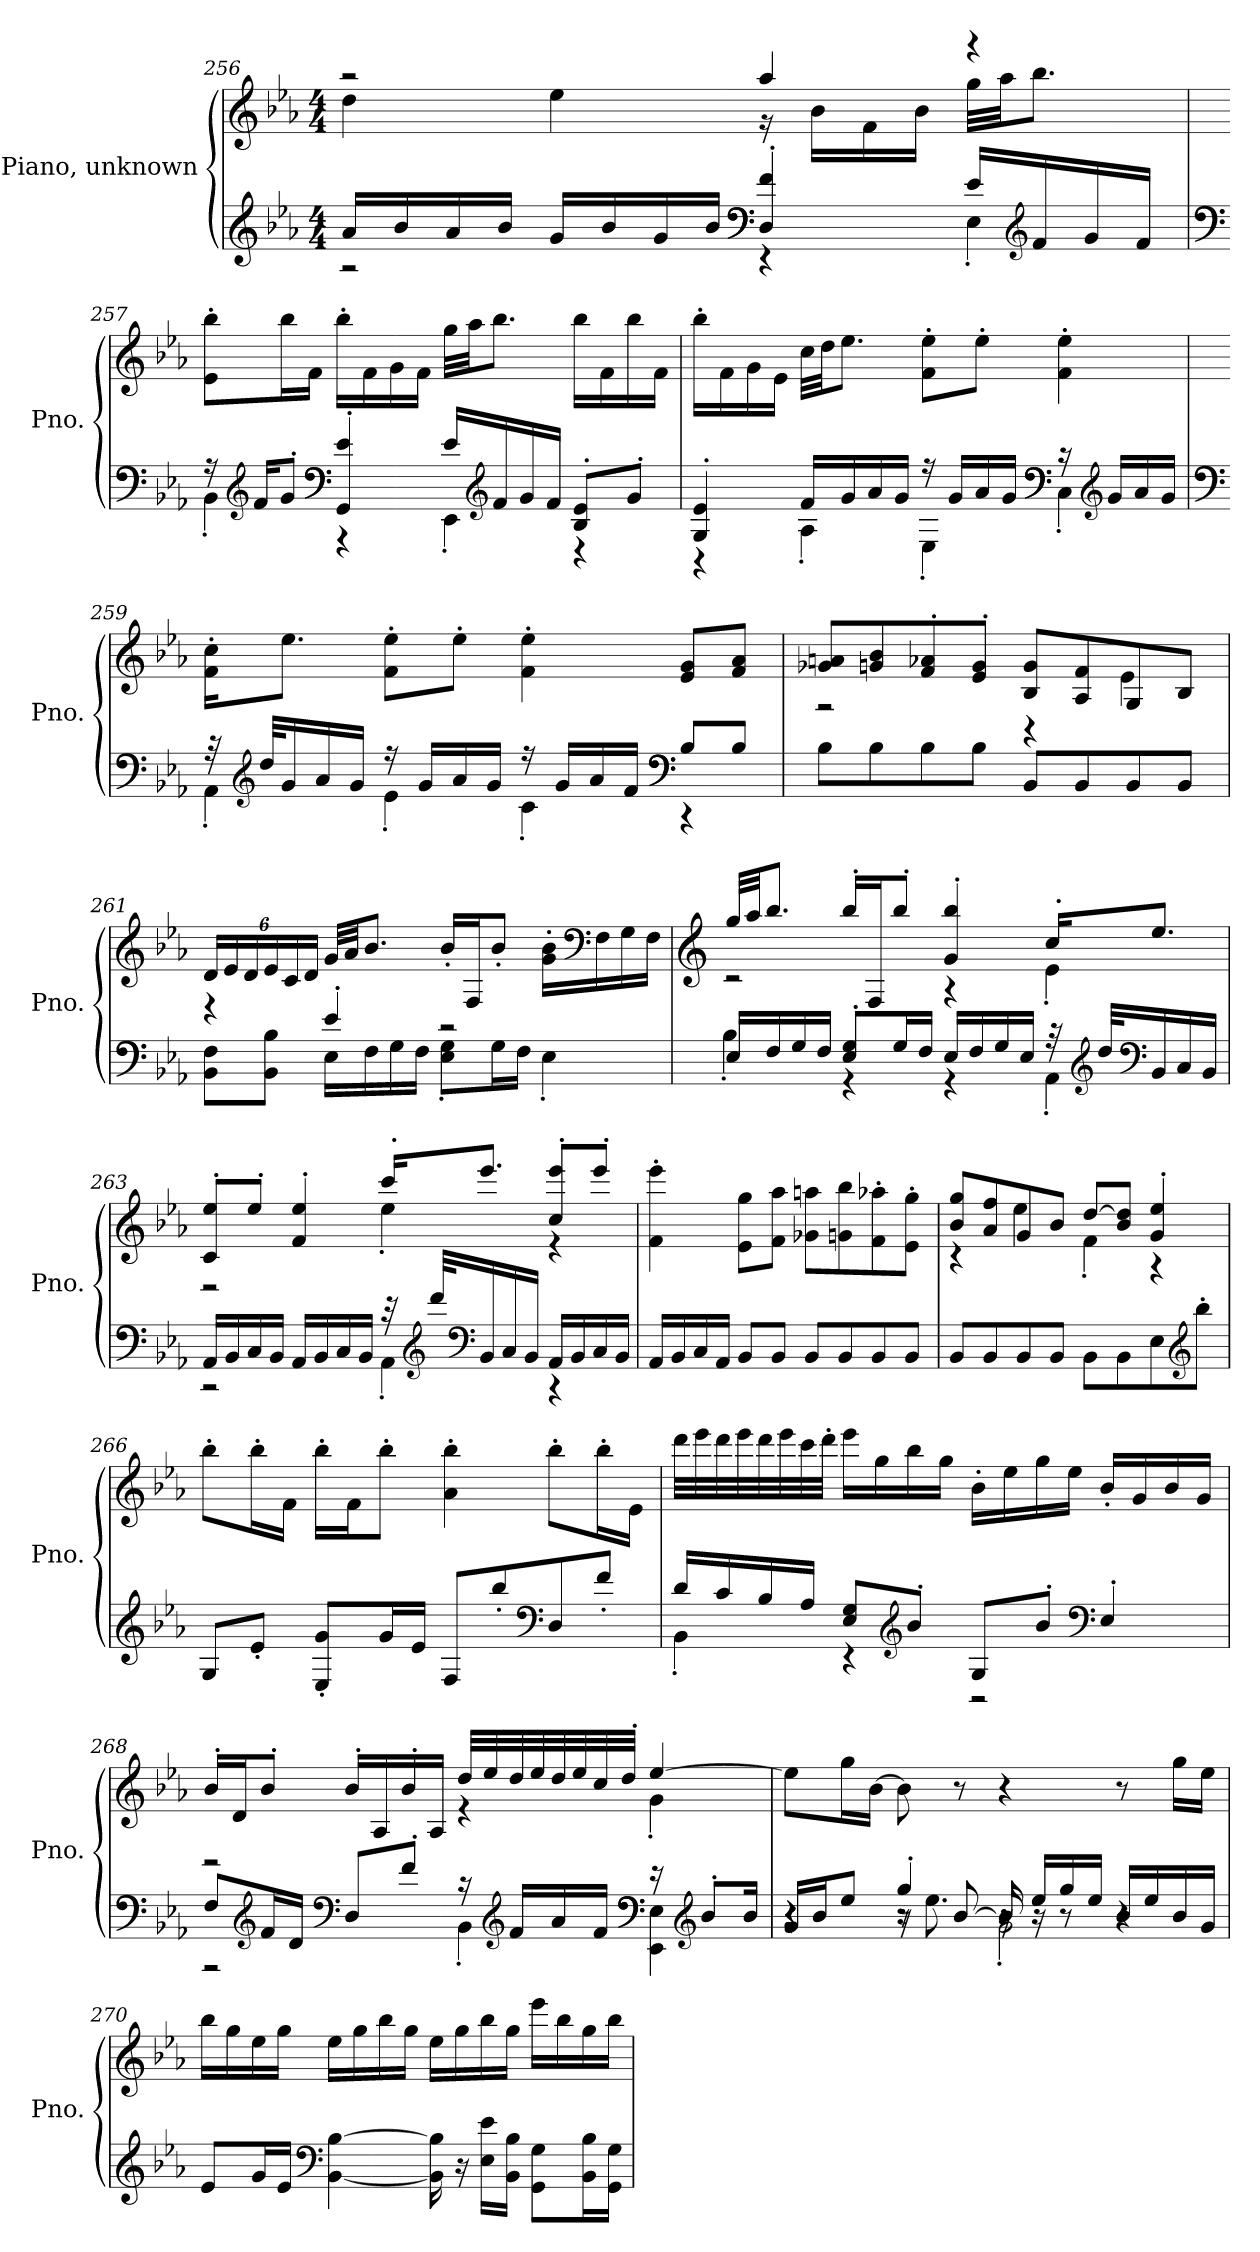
**kern	**kern
*part1	*part1
*staff2	*staff1
*I"Piano, unknown	*
*I'Pno.	*
!!LO:PB:g=z
*clefG2	*clefG2
*k[b-e-a-]	*k[b-e-a-]
*M4/4	*M4/4
=256	=256
*^	*^
16a-/LL	2r	2r	4dd\
16b-/	.	.	.
16a-/	.	.	.
16b-/JJ	.	.	.
16g/LL	.	.	4ee-\
16b-/	.	.	.
16g/	.	.	.
16b-/JJ	.	.	.
*clefF4	*	*	*
4D/' 4f/'	4r	4aa-/	16r
.	.	.	16b-\LL
.	.	.	16f\
.	.	.	16b-\JJ
16e-/LL	4E-'\	4r	32gg\LLL
.	.	.	32aa-\JJ
*clefG2	*	*	*
16f/	.	.	8.bb-\J
16g/	.	.	.
16f/JJ	.	.	.
*	*	*v	*v
=257	=257	=257
*clefF4	*	*
16r	4BB-'\	8e-\' 8bb-\'L
*clefG2	*	*
16f/KL	.	.
8g'/J	.	16bb-\L
.	.	16f\JJ
*clefF4	*	*
4GG/' 4e-/'	4r	16bb-'\LL
.	.	16f\
.	.	16g\
.	.	16f\JJ
16e-/LL	4EE-'\	32gg\LLL
.	.	32aa-\JJ
*clefG2	*	*
16f/	.	8.bb-\J
16g/	.	.
16f/JJ	.	.
8B-/' 8e-/'L	4r	16bb-\LL
.	.	16f\
8g'/J	.	16bb-\
.	.	16f\JJ
!!LO:LB:g=z
=258	=258	=258
4G/' 4e-/'	4r	16bb-'\LL
.	.	16f\
.	.	16g\
.	.	16e-\JJ
16f/LL	4A-'\	32cc\LLL
.	.	32dd\JJ
16g/	.	8.ee-\J
16a-/	.	.
16g/JJ	.	.
16r	4E-'\	8f\' 8ee-\'L
16g/LL	.	.
16a-/	.	8ee-'\J
16g/JJ	.	.
*clefF4	*	*
16r	4C'\	4f\' 4ee-\'
*clefG2	*	*
16g/LL	.	.
16a-/	.	.
16g/JJ	.	.
=259	=259	=259
*clefF4	*	*
32r	4AA-'\	16f\' 16cc\'KL
*clefG2	*	*
32dd/KLL	.	.
16g/	.	8.ee-\J
16a-/	.	.
16g/JJ	.	.
16r	4e-'\	8f\' 8ee-\'L
16g/LL	.	.
16a-/	.	8ee-'\J
16g/JJ	.	.
16r	4c'\	4f\' 4ee-\'
16g/LL	.	.
16a-/	.	.
16f/JJ	.	.
*clefF4	*	*
8B-/L	4r	8e-/ 8g/L
8B-/J	.	8f/ 8a-/J
*v	*v	*
!!LO:LB:g=z
=260	=260
*	*^
8B-\L	8g-X/ 8an/L	2r
8B-\	8gn/ 8b-/	.
8B-\	8f/' 8a-X/'	.
8B-\J	8e-/' 8g/'J	.
8BB-/L	8B-/ 8g/L	4r
8BB-/	8A-/ 8f/	.
8BB-/	8G/	4e-\
8BB-/J	8B-/J	.
*	*v	*v
=261	=261
*^	*
*	*	*Xbrackettup
4r	8BB-\ 8F\L	24d/LL
.	.	24e-/
.	.	24d/
.	8BB-\ 8B-\J	24e-/
.	.	24c/
.	.	24d/JJ
4e-'/	16E-\LL	32g/LLL
.	.	32a-/JJ
.	16F\	8.b-/J
.	16G\	.
.	16F\JJ	.
2r	8E-\' 8G\'L	16b-'/LL
.	.	16F/J
.	16G\L	8b-'/J
.	16F\JJ	.
.	4E-'\	16g\' 16b-\'LL
*	*	*clefF4
.	.	16F\
.	.	16G\
.	.	16F\JJ
!!LO:LB:g=z
=262	=262	=262
*	*	*clefG2
*	*	*^
16E-/LL	4B-'\	32gg/LLL	2r
.	.	32aa-/JJ	.
16F/	.	8.bb-/J	.
16G/	.	.	.
16F/JJ	.	.	.
8E-/' 8G/'L	4r	16bb-'/LL	.
.	.	16F/J	.
16G/L	.	8bb-'/J	.
16F/JJ	.	.	.
16E-/LL	4r	4g/' 4bb-/'	4r
16F/	.	.	.
16G/	.	.	.
16E-/JJ	.	.	.
32r	4AA-'\	16cc'/KL	4e-'\
*clefG2	*	*	*
32dd/KLL	.	.	.
*clefF4	*	*	*
16BB-/	.	8.ee-/J	.
16C/	.	.	.
16BB-/JJ	.	.	.
=263	=263	=263	=263
16AA-/LL	2r	8c/' 8ee-/'L	2r
16BB-/	.	.	.
16C/	.	8ee-'/J	.
16BB-/JJ	.	.	.
16AA-/LL	.	4f/' 4ee-/'	.
16BB-/	.	.	.
16C/	.	.	.
16BB-/JJ	.	.	.
32r	4AA-'\	16ccc'/KL	4ee-'\
*clefG2	*	*	*
32ddd/KLL	.	.	.
*clefF4	*	*	*
16BB-/	.	8.eee-/J	.
16C/	.	.	.
16BB-/JJ	.	.	.
16AA-/LL	4r	8cc/' 8eee-/'L	4r
16BB-/	.	.	.
16C/	.	8eee-'/J	.
16BB-/JJ	.	.	.
*v	*v	*	*
*	*v	*v
!!LO:LB:g=z
=264	=264
16AA-/LL	4f\' 4eee-\'
16BB-/	.
16C/	.
16AA-/JJ	.
8BB-/L	8e-\ 8gg\L
8BB-/J	8f\ 8aa-\J
8BB-/L	8g-X\ 8aan\L
8BB-/	8gn\ 8bb-\
8BB-/	8f\' 8aa-X\'
8BB-/J	8e-\' 8gg\'J
=265	=265
*	*^
8BB-/L	8b-/ 8gg/L	4r
8BB-/	8a-/ 8ff/	.
8BB-/	8g/	4ee-\
8BB-/J	8b-/J	.
8BB-\L	[8dd/L	4f'\
8BB-\	8b-/ 8dd/]J	.
8E-\	4g/' 4ee-/'	4r
*clefG2	*	*
8bb-'\J	.	.
*	*v	*v
=266	=266
8G/L	8bb-'\L
8e-'/J	16bb-'\L
.	16f\JJ
8E-/' 8g/'L	16bb-'\LL
.	16f\J
16g/L	8bb-'\J
16e-/JJ	.
8F/L	4a-\' 4bb-\'
8bb-'/	.
*clefF4	*
8D/	8bb-'\L
8f'/J	16bb-'\L
.	16e-\JJ
!!LO:LB:g=z
=267	=267
*^	*
16d/LL	4BB-'\	32ddd\LLL
.	.	32eee-\
16c/	.	32ddd\
.	.	32eee-\
16B-/	.	32ddd\
.	.	32eee-\
16A-/JJ	.	32ccc\
.	.	32ddd'\JJJ
8E-/ 8G/L	4r	16eee-\LL
.	.	16gg\
*clefG2	*	*
8b-'/J	.	16bb-\
.	.	16gg\JJ
8G/L	2r	16b-'\LL
.	.	16ee-\
8b-'/J	.	16gg\
.	.	16ee-\JJ
*clefF4	*	*
4E-'/	.	16b-'/LL
.	.	16g/
.	.	16b-/
.	.	16g/JJ
!!LO:PB:g=z
=268	=268	=268
*	*	*^
8F/L	2r	16b-'/LL	2r
.	.	16d/J	.
*clefG2	*	*	*
16f/L	.	8b-'/J	.
16d/JJ	.	.	.
*clefF4	*	*	*
8D/L	.	16b-'/LL	.
.	.	16A-/	.
8f'/J	.	16b-'/	.
.	.	16A-/JJ	.
16r	4BB-'\	32dd/LLL	4r
.	.	32ee-/	.
*clefG2	*	*	*
16f/LL	.	32dd/	.
.	.	32ee-/	.
16a-/	.	32dd/	.
.	.	32ee-/	.
16f/JJ	.	32cc/	.
.	.	32dd'/JJJ	.
*clefF4	*	*	*
16r	4EE-\ 4E-\	[4ee-/	4g'\
*clefG2	*	*	*
8b-'/L	.	.	.
16b-/Jk	.	.	.
*	*	*v	*v
=269	=269	=269
*	*^	*
16g/LL	4r	4r	8ee-\L]
16b-/J	.	.	.
8ee-/J	.	.	16gg\L
.	.	.	[16b-\JJ
4gg'/	16r	8r	8b-\]
.	8.ee-\	.	.
.	.	[8b-/	8r
16r	2g'\	16b-/]	4r
16ee-/LL	.	16r	.
16gg/	.	8r	.
16ee-/JJ	.	.	.
16b-/LL	.	4r	8r
16ee-/	.	.	.
16b-/	.	.	16gg\LL
16g/JJ	.	.	16ee-\JJ
*v	*v	*v	*
!!LO:LB:g=z
=270	=270
8e-/L	16bb-\LL
.	16gg\
16g/L	16ee-\
16e-/JJ	16gg\JJ
*clefF4	*
[4BB-\ [4B-\	16ee-\LL
.	16gg\
.	16bb-\
.	16gg\JJ
16BB-\] 16B-\]	16ee-\LL
16r	16gg\
16E-\ 16e-\LL	16bb-\
16BB-\ 16B-\JJ	16gg\JJ
8GG\ 8G\L	16eee-\LL
.	16bb-\
16BB-\ 16B-\L	16gg\
16GG\ 16G\JJ	16bb-\JJ
=	=
*-	*-
